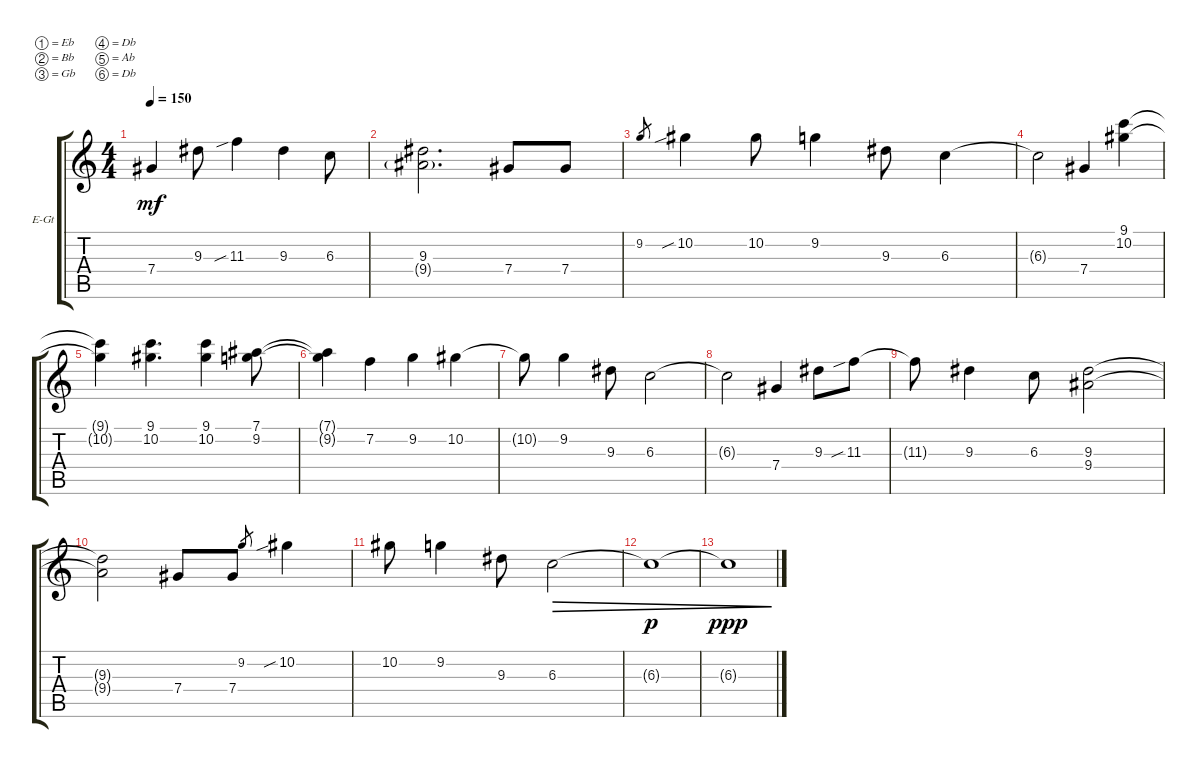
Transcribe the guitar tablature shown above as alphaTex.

\defaultSystemsLayout 4
\bracketExtendMode groupsimilarinstruments
\firstSystemTrackNameOrientation horizontal
\otherSystemsTrackNameOrientation horizontal
\track ("Justin deBlieck (Lead)" "E-Gt") {instrument distortionguitar}
\staff {score tabs}
\tuning (Eb4 Bb3 Gb3 Db3 Ab2 Db2)
\ts (4 4)
\tempo 150
\clef g2
\ks c
7.4{t}.4{dy mf} 9.3.8 11.3{sib}.4 9.3.4 6.3.8 |
(9.3 9.4{g}).2{d} 7.4.8 7.4.8 |
9.2.8{gr} 10.2{sib}.4 10.2.8 9.2.4 9.3.8 6.3.4 |
6.3{t}.2 7.4.4 (9.1 10.2).4 |
(10.2{t} 9.1{t}).4 (10.2 9.1).4{d} (9.1 10.2).4 (9.2 7.1).8 |
(7.1{t} 9.2{t}).4 7.2.4 9.2.4 10.2.4 |
10.2{t}.8 9.2.4 9.3.8 6.3.2 |
6.3{t}.2 7.4.4 9.3.8 11.3{sib}.8 |
11.3{t}.8 9.3.4 6.3.8 (9.3 9.4).2 |
(9.3{t} 9.4{t}).2 7.4.8 7.4.8 9.2.8{gr} 10.2{sib}.4 |
10.2.8 9.2.4 9.3.8 6.3.2{dec} |
6.3{t}.1{dec dy p} |
6.3{t}.1{dec dy ppp}
